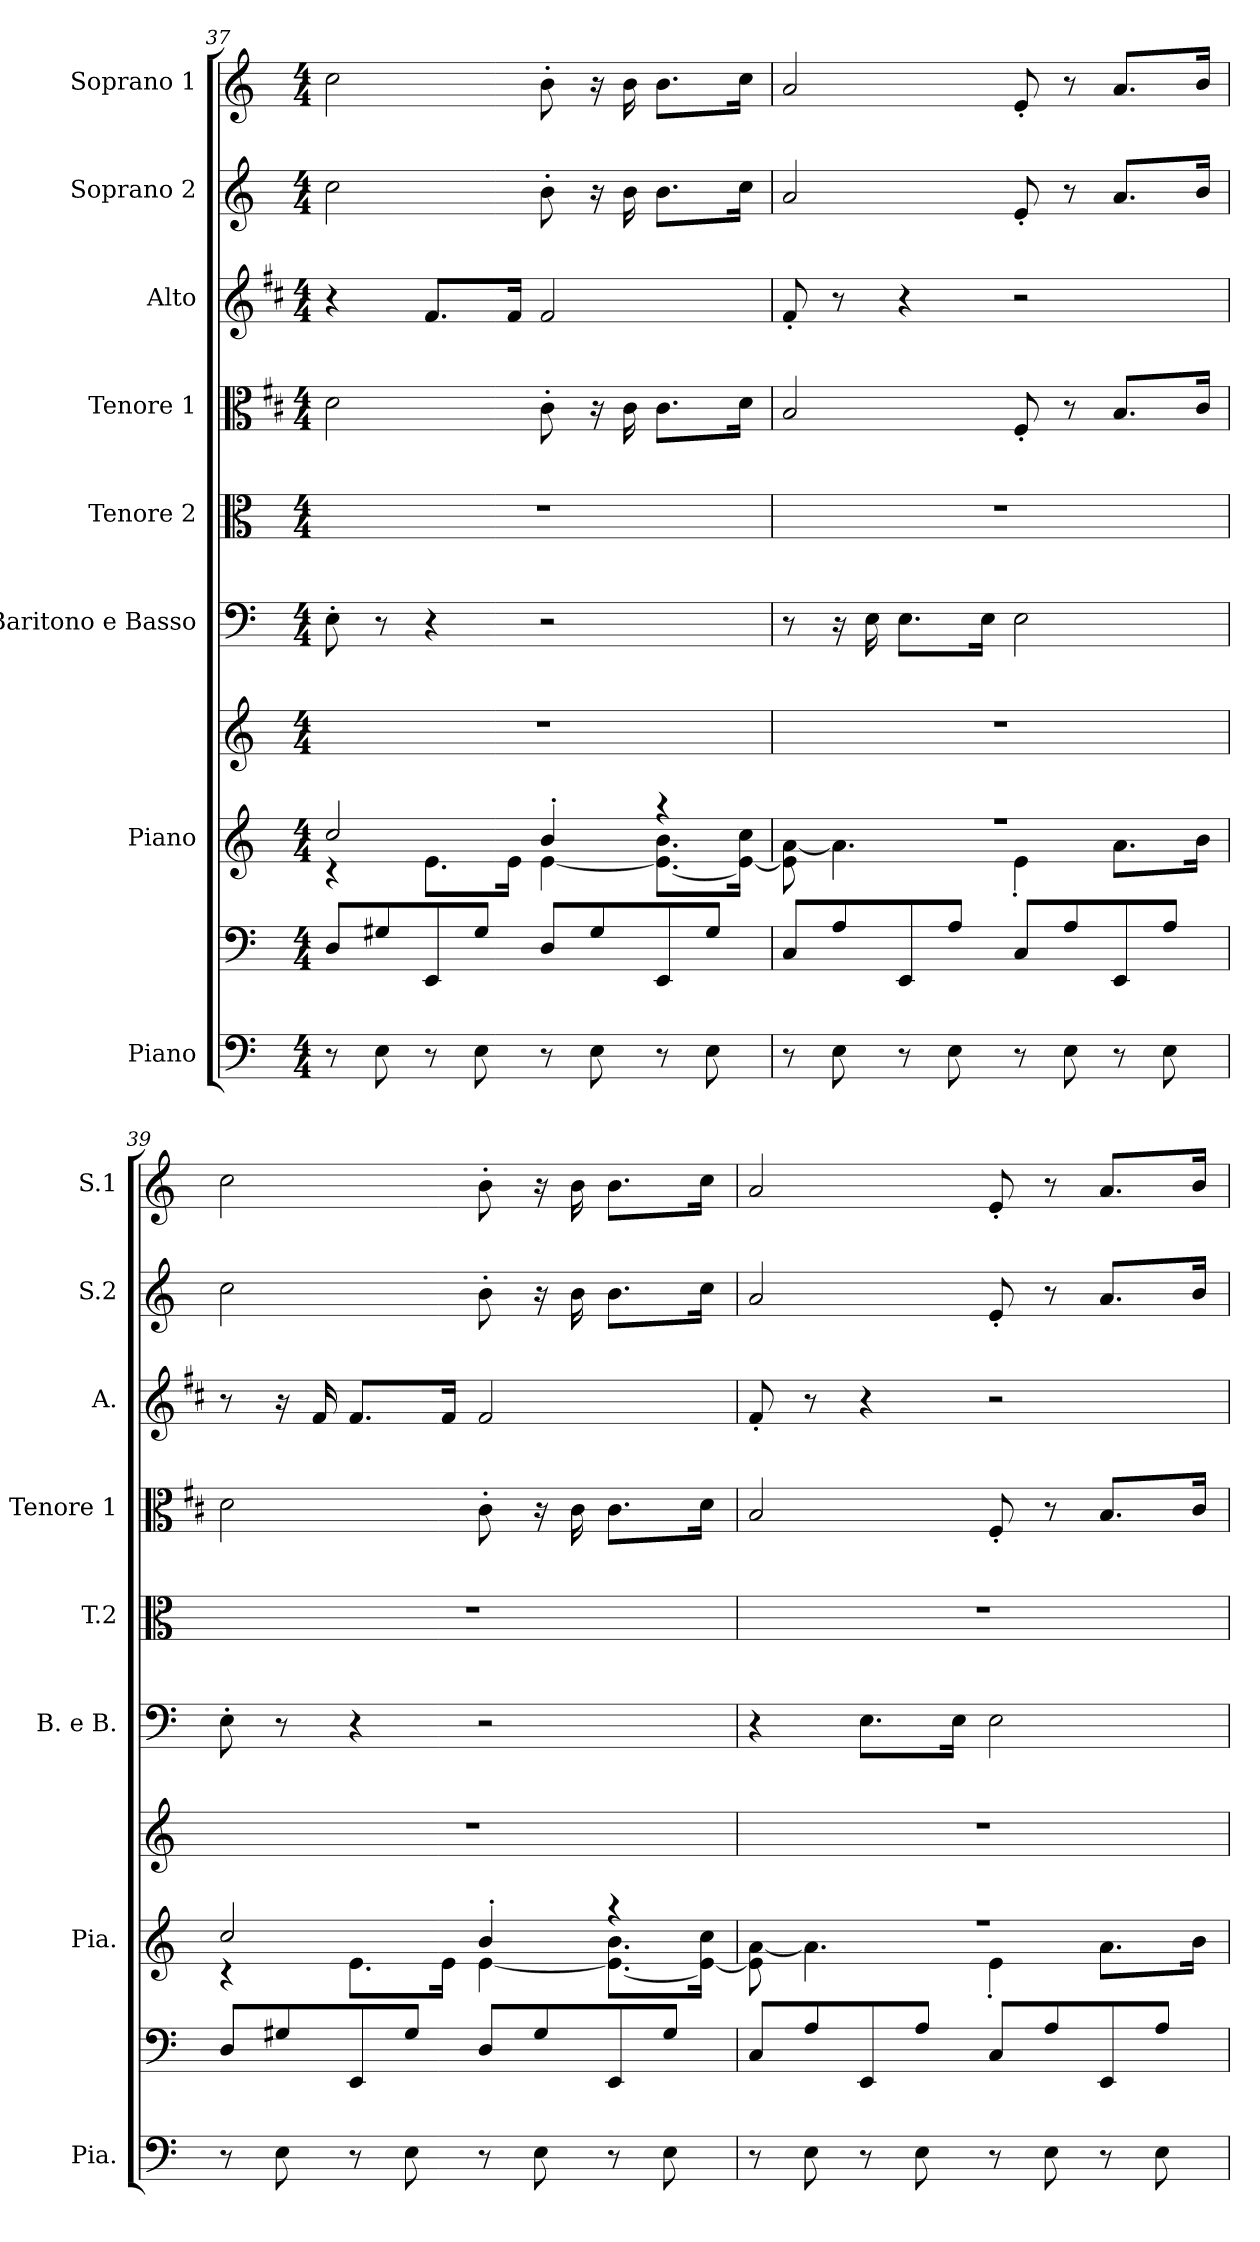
**kern	**kern	**kern	**kern	**kern	**kern	**kern	**kern	**kern	**kern
*part8	*part8	*part7	*part7	*part6	*part5	*part4	*part3	*part2	*part1
*staff10	*staff9	*staff8	*staff7	*staff6	*staff5	*staff4	*staff3	*staff2	*staff1
*I"Piano	*	*I"Piano	*	*I"Baritono e Basso	*I"Tenore 2	*I"Tenore 1	*I"Alto	*I"Soprano 2	*I"Soprano 1
*I'Pia.	*	*I'Pia.	*	*I'B. e B.	*I'T.2	*I'Tenore 1	*I'A.	*I'S.2	*I'S.1
*clefF4	*clefF4	*clefG2	*clefG2	*clefF4	*clefC3	*clefC3	*clefG2	*clefG2	*clefG2
*	*	*	*	*	*	*ITrd1c2	*ITrd1c2	*	*
*k[]	*k[]	*k[]	*k[]	*k[]	*k[]	*k[]	*k[]	*k[]	*k[]
*M4/4	*M4/4	*M4/4	*M4/4	*M4/4	*M4/4	*M4/4	*M4/4	*M4/4	*M4/4
=37	=37	=37	=37	=37	=37	=37	=37	=37	=37
*	*	*^	*	*	*	*	*	*	*
8r	8D/L	2cc/	4r	1r	8E'\	1r	2c\	4r	2cc\	2cc\
8E\	8G#X/	.	.	.	8r	.	.	.	.	.
8r	8EE/	.	8.e\L	.	4r	.	.	8.e/L	.	.
8E\	8G#/J	.	.	.	.	.	.	.	.	.
.	.	.	16e\Jk	.	.	.	.	16e/Jk	.	.
8r	8D/L	4b'/	[4e\	.	2r	.	8B'\	2e/	8b'\	8b'\
8E\	8G#/	.	.	.	.	.	16r	.	16r	16r
.	.	.	.	.	.	.	16B\	.	16b\	16b\
8r	8EE/	4r	8.e\_ 8.b\L	.	.	.	8.B\L	.	8.b\L	8.b\L
8E\	8G#/J	.	.	.	.	.	.	.	.	.
.	.	.	16e\_ 16cc\Jk	.	.	.	16c\Jk	.	16cc\Jk	16cc\Jk
=38	=38	=38	=38	=38	=38	=38	=38	=38	=38	=38
8r	8C/L	1r	8e\] [8a\	1r	8r	1r	2A/	8e'/	2a/	2a/
8E\	8A/	.	4.a\]	.	16r	.	.	8r	.	.
.	.	.	.	.	16E\	.	.	.	.	.
8r	8EE/	.	.	.	8.E\L	.	.	4r	.	.
8E\	8A/J	.	.	.	.	.	.	.	.	.
.	.	.	.	.	16E\Jk	.	.	.	.	.
8r	8C/L	.	4e'\	.	2E\	.	8E'/	2r	8e'/	8e'/
8E\	8A/	.	.	.	.	.	8r	.	8r	8r
8r	8EE/	.	8.a\L	.	.	.	8.A/L	.	8.a/L	8.a/L
8E\	8A/J	.	.	.	.	.	.	.	.	.
.	.	.	16b\Jk	.	.	.	16B/Jk	.	16b/Jk	16b/Jk
!!LO:PB:g=z
=39	=39	=39	=39	=39	=39	=39	=39	=39	=39	=39
8r	8D/L	2cc/	4r	1r	8E'\	1r	2c\	8r	2cc\	2cc\
8E\	8G#X/	.	.	.	8r	.	.	16r	.	.
.	.	.	.	.	.	.	.	16e/	.	.
8r	8EE/	.	8.e\L	.	4r	.	.	8.e/L	.	.
8E\	8G#/J	.	.	.	.	.	.	.	.	.
.	.	.	16e\Jk	.	.	.	.	16e/Jk	.	.
8r	8D/L	4b'/	[4e\	.	2r	.	8B'\	2e/	8b'\	8b'\
8E\	8G#/	.	.	.	.	.	16r	.	16r	16r
.	.	.	.	.	.	.	16B\	.	16b\	16b\
8r	8EE/	4r	8.e\_ 8.b\L	.	.	.	8.B\L	.	8.b\L	8.b\L
8E\	8G#/J	.	.	.	.	.	.	.	.	.
.	.	.	16e\_ 16cc\Jk	.	.	.	16c\Jk	.	16cc\Jk	16cc\Jk
=40	=40	=40	=40	=40	=40	=40	=40	=40	=40	=40
8r	8C/L	1r	8e\] [8a\	1r	4r	1r	2A/	8e'/	2a/	2a/
8E\	8A/	.	4.a\]	.	.	.	.	8r	.	.
8r	8EE/	.	.	.	8.E\L	.	.	4r	.	.
8E\	8A/J	.	.	.	.	.	.	.	.	.
.	.	.	.	.	16E\Jk	.	.	.	.	.
8r	8C/L	.	4e'\	.	2E\	.	8E'/	2r	8e'/	8e'/
8E\	8A/	.	.	.	.	.	8r	.	8r	8r
8r	8EE/	.	8.a\L	.	.	.	8.A/L	.	8.a/L	8.a/L
8E\	8A/J	.	.	.	.	.	.	.	.	.
.	.	.	16b\Jk	.	.	.	16B/Jk	.	16b/Jk	16b/Jk
*	*	*v	*v	*	*	*	*	*	*	*
=	=	=	=	=	=	=	=	=	=
*-	*-	*-	*-	*-	*-	*-	*-	*-	*-
